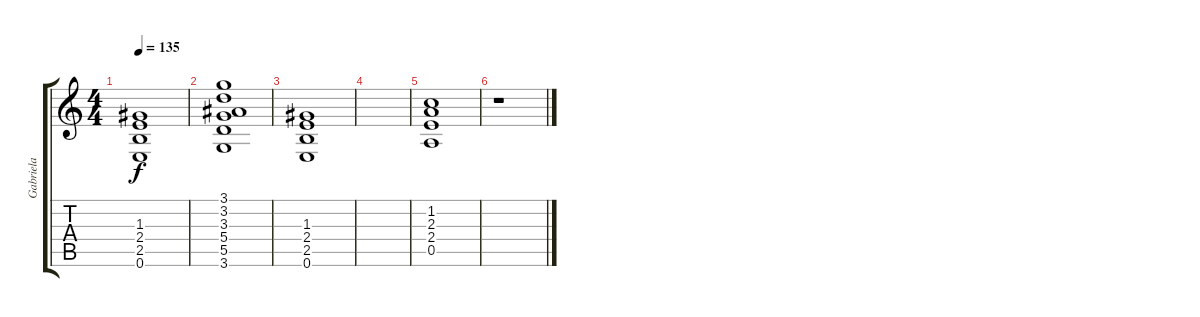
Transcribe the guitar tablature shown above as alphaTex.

\track ("Gabriela" "Gabriela") {instrument acousticguitarnylon}
\staff {score tabs}
\tuning (E4 B3 G3 D3 A2 E2) {hide}
\ts (4 4)
\tempo 135
\clef g2
\ks c
(1.3 2.4 2.5 0.6).1{dy f} |
(3.1 3.2 3.3 5.4 5.5 3.6).1 |
(1.3 2.4 2.5 0.6).1 |
|
(1.2 2.3 2.4 0.5).1 |
r.1
